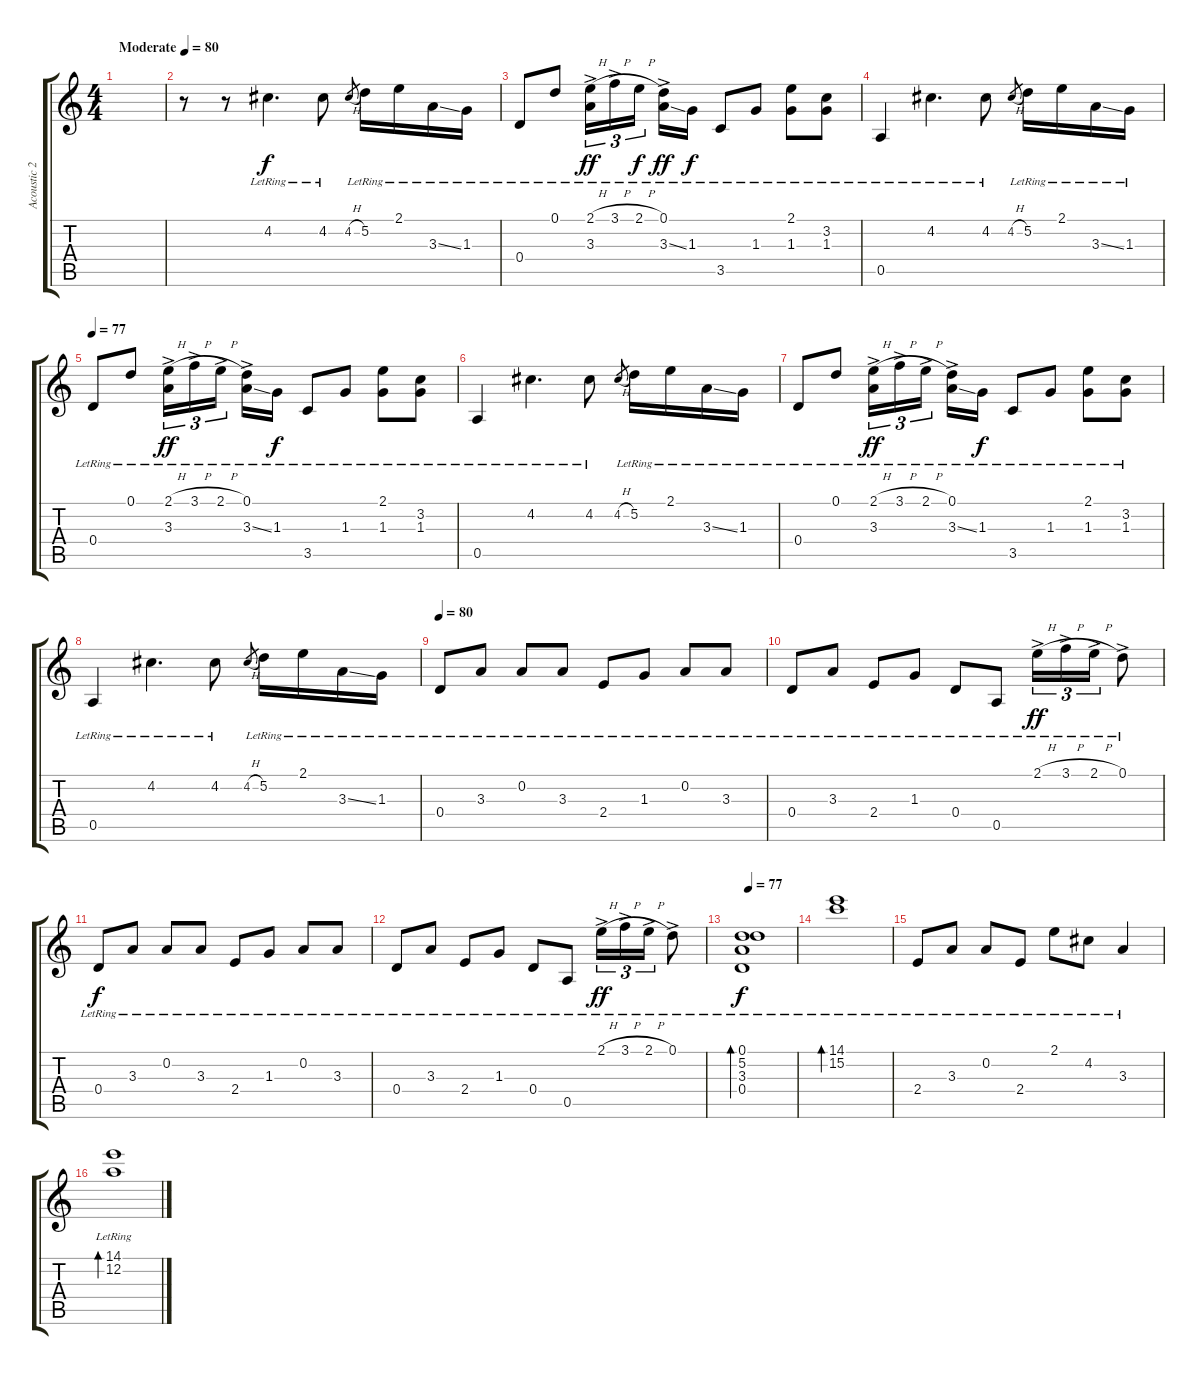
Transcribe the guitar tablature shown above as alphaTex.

\track ("Acoustic 2" "Acoustic 2") {instrument acousticguitarsteel}
\staff {score tabs}
\tuning (D4 A3 Gb3 D3 A2 D2) {hide}
\ts (4 4)
\tempo (80 "Moderate")
\clef g2
\ks c
|
r.8 r.8 4.2{lr}.4{d} 4.2{lr}.8 4.2{h}.8{gr} 5.2{lr}.16 2.1{lr}.16 3.3{ss lr}.16 1.3{lr}.16 |
0.4{lr}.8 0.1{lr}.8 (2.1{h ac lr} 3.3{lr}).16{tu (3 2) dy ff} 3.1{h ac lr}.16{tu (3 2)} 2.1{h lr}.16{tu (3 2) dy f beam splitsecondary} (0.1{ac lr} 3.3{ss lr}).16{dy ff} 1.3{lr}.16{dy f} 3.5{lr}.8 1.3{lr}.8 (2.1{lr} 1.3{lr}).8 (3.2{lr} 1.3{lr}).8 |
0.5{lr}.4 4.2{lr}.4{d} 4.2{lr}.8 4.2{h}.8{gr} 5.2{lr}.16 2.1{lr}.16 3.3{ss lr}.16 1.3{lr}.16 |
\tempo 77
0.4{lr}.8 0.1{lr}.8 (2.1{h ac lr} 3.3{lr}).16{tu (3 2) dy ff} 3.1{h ac lr}.16{tu (3 2)} 2.1{h ac lr}.16{tu (3 2) beam splitsecondary} (0.1{ac lr} 3.3{ss lr}).16 1.3{lr}.16{dy f} 3.5{lr}.8 1.3{lr}.8 (2.1{lr} 1.3{lr}).8 (3.2{lr} 1.3{lr}).8 |
0.5{lr}.4 4.2{lr}.4{d} 4.2{lr}.8 4.2{h}.8{gr} 5.2{lr}.16 2.1{lr}.16 3.3{ss lr}.16 1.3{lr}.16 |
0.4{lr}.8 0.1{lr}.8 (2.1{h ac lr} 3.3{lr}).16{tu (3 2) dy ff} 3.1{h ac lr}.16{tu (3 2)} 2.1{h ac lr}.16{tu (3 2) beam splitsecondary} (0.1{ac lr} 3.3{ss lr}).16 1.3{lr}.16{dy f} 3.5{lr}.8 1.3{lr}.8 (2.1{lr} 1.3{lr}).8 (3.2{lr} 1.3{lr}).8 |
0.5{lr}.4 4.2{lr}.4{d} 4.2{lr}.8 4.2{h}.8{gr} 5.2{lr}.16 2.1{lr}.16 3.3{ss lr}.16 1.3{lr}.16 |
\tempo 80
0.4{lr}.8 3.3{lr}.8 0.2{lr}.8 3.3{lr}.8 2.4{lr}.8 1.3{lr}.8 0.2{lr}.8 3.3{lr}.8 |
0.4{lr}.8 3.3{lr}.8 2.4{lr}.8 1.3{lr}.8 0.4{lr}.8 0.5{lr}.8 2.1{h ac lr}.16{tu (3 2) dy ff} 3.1{h ac lr}.16{tu (3 2)} 2.1{h ac lr}.16{tu (3 2)} 0.1{ac lr}.8 |
0.4{lr}.8{dy f} 3.3{lr}.8 0.2{lr}.8 3.3{lr}.8 2.4{lr}.8 1.3{lr}.8 0.2{lr}.8 3.3{lr}.8 |
0.4{lr}.8 3.3{lr}.8 2.4{lr}.8 1.3{lr}.8 0.4{lr}.8 0.5{lr}.8 2.1{h ac lr}.16{tu (3 2) dy ff} 3.1{h ac lr}.16{tu (3 2)} 2.1{h ac lr}.16{tu (3 2)} 0.1{ac lr}.8 |
\tempo 77
(0.1{lr} 5.2{lr} 3.3{lr} 0.4{lr}).1{bd 120 dy f} |
(14.1{lr} 15.2{lr}).1{bd 240} |
2.4{lr}.8 3.3{lr}.8 0.2{lr}.8 2.4{lr}.8 2.1{lr}.8 4.2{lr}.8 3.3{lr}.4 |
(14.1{lr} 12.2{lr}).1{bd 240}
